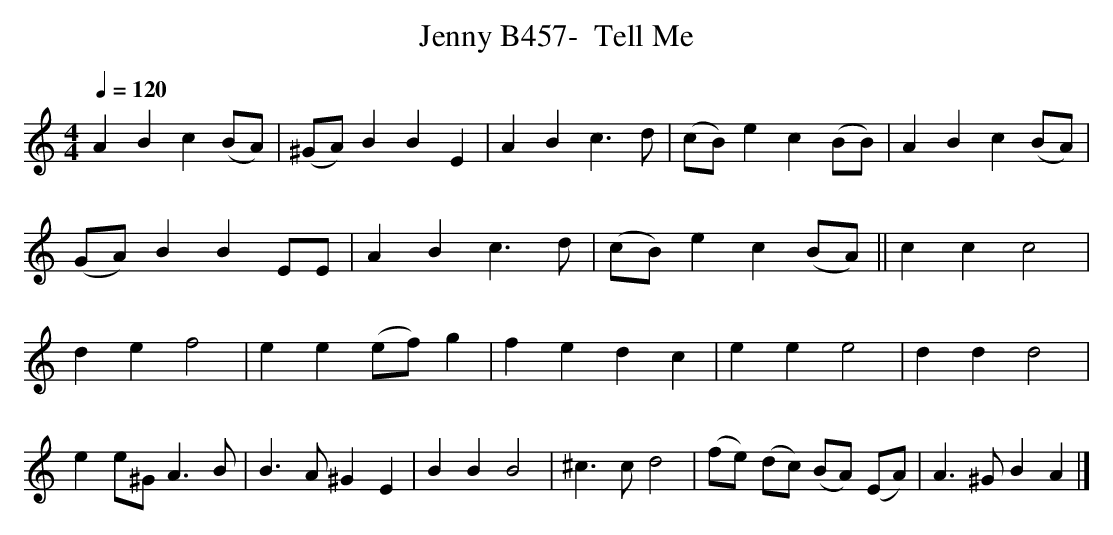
X:1
T:B457-  Tell Me, Jenny
Q:1/4=120
L:1/4
M:4/4
K:Am
ABc(B/A/)|(^G/A/)BBE|ABc3/2d/|(c/B/)ec(B/B/)|\
ABc(B/A/)|(G/A/)BBE/E/|ABc3/2d/|(c/B/)ec(B/A/)||\
ccc2|def2|ee(e/f/)g|fedc|\
eee2|ddd2|ee/^G/A3/2B/|B3/2A/^GE|\
BBB2|^c3/2c/d2|(f/e/) (d/c/) (B/A/) (E/A/)|A3/2^G/BA|]
